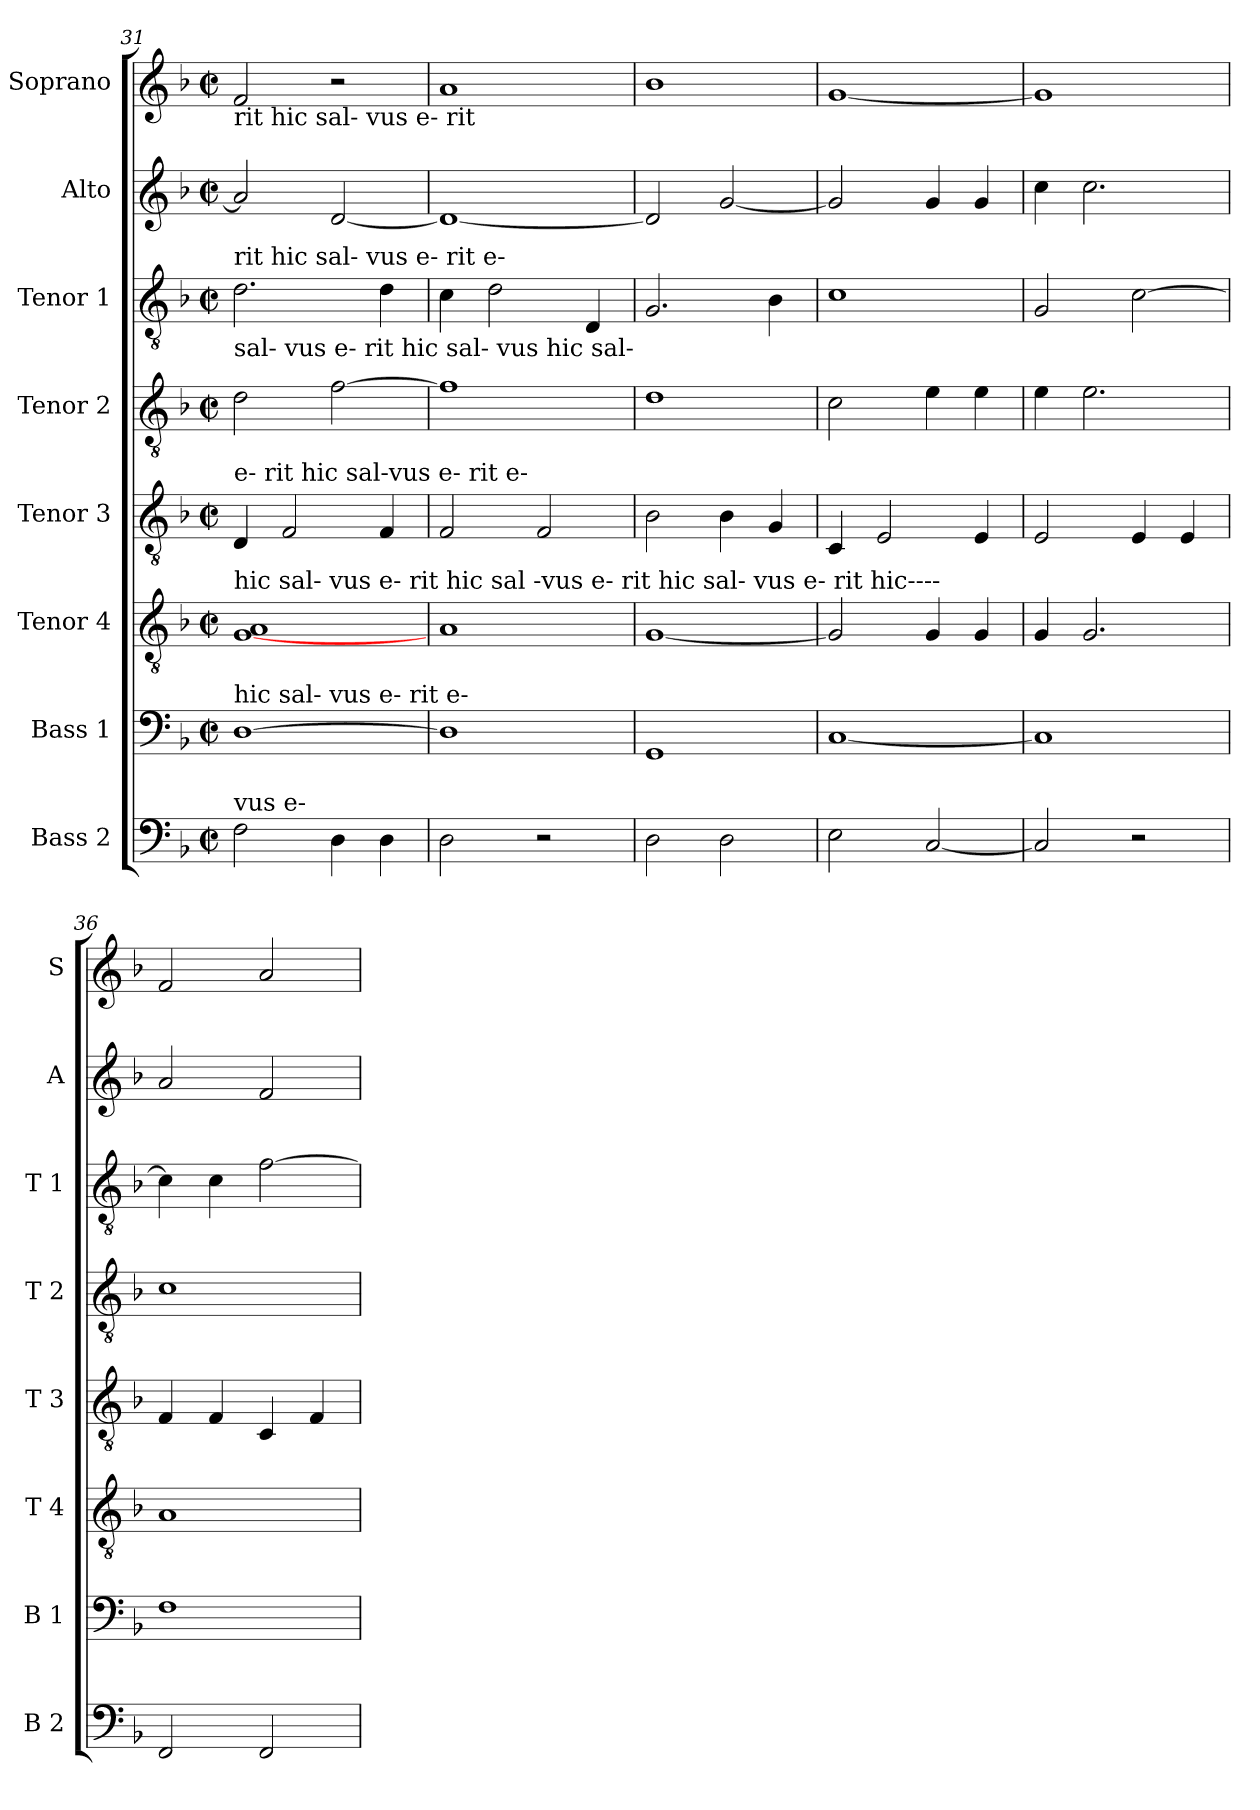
**kern	**kern	**kern	**kern	**kern	**kern	**kern	**kern
*part8	*part7	*part6	*part5	*part4	*part3	*part2	*part1
*staff8	*staff7	*staff6	*staff5	*staff4	*staff3	*staff2	*staff1
*I"Bass 2	*I"Bass 1	*I"Tenor 4	*I"Tenor 3	*I"Tenor 2	*I"Tenor 1	*I"Alto	*I"Soprano
*I'B 2	*I'B 1	*I'T 4	*I'T 3	*I'T 2	*I'T 1	*I'A	*I'S
!!LO:LB:g=z
*clefF4	*clefF4	*clefGv2	*clefGv2	*clefGv2	*clefGv2	*clefG2	*clefG2
*k[b-]	*k[b-]	*k[b-]	*k[b-]	*k[b-]	*k[b-]	*k[b-]	*k[b-]
*F:	*F:	*F:	*F:	*F:	*F:	*F:	*F:
*M2/2	*M2/2	*M2/2	*M2/2	*M2/2	*M2/2	*M2/2	*M2/2
*met(c|)	*met(c|)	*met(c|)	*met(c|)	*met(c|)	*met(c|)	*met(c|)	*met(c|)
=31	=31	=31	=31	=31	=31	=31	=31
!	!	!	!	!	!	!	!LO:TX:b:t=rit                      hic                      sal-                     vus                                                e-         rit
!	!	!	!	!	!LO:TX:a:t=rit                                                  hic                     sal- vus   e-  rit                  e-	!	!
!	!	!	!	!	!LO:TX:b:t=sal-            vus    e-                       rit               hic  sal-                                   vus             hic  sal-	!	!
!	!	!	!LO:TX:a:t=e-                                                 rit                       hic        sal-vus    e-  rit                  e-	!	!	!	!
!	!	!LO:TX:a:t=hic sal-      vus    e-         rit          hic      sal -vus    e-               rit    hic       sal- vus  e-    rit   hic----	!	!	!	!	!
!	!LO:TX:a:t=hic                                               sal-                                vus  e-    rit    e-	!	!	!	!	!	!
!LO:TX:a:t=vus                                                e-	!	!	!	!	!	!	!
2F\	[1D	[1G 1A	4D/	2d\	2.d\	2a/]	2f/
.	.	.	2F/	.	.	.	.
4D\	.	.	.	[2f\	.	[2d/	2r
4D\	.	.	4F/	.	4d\	.	.
=32	=32	=32	=32	=32	=32	=32	=32
2D\	1D]	1A	2F/	1f]	4c\	1d_	1a
.	.	.	.	.	2d\	.	.
2r	.	.	2F/	.	.	.	.
.	.	.	.	.	4D/	.	.
=33	=33	=33	=33	=33	=33	=33	=33
2D\	1GG	[1G	2B-\	1d	2.G/	2d/]	1b-
2D\	.	.	4B-\	.	.	[2g/	.
.	.	.	4G/	.	4B-\	.	.
=34	=34	=34	=34	=34	=34	=34	=34
2E\	[1C	2G/]	4C/	2c\	1c	2g/]	[1g
.	.	.	2E/	.	.	.	.
[2C/	.	4G/	.	4e\	.	4g/	.
.	.	4G/	4E/	4e\	.	4g/	.
=35	=35	=35	=35	=35	=35	=35	=35
2C/]	1C]	4G/	2E/	4e\	2G/	4cc\	1g]
.	.	2.G/	.	2.e\	.	2.cc\	.
2r	.	.	4E/	.	[2c\	.	.
.	.	.	4E/	.	.	.	.
=36	=36	=36	=36	=36	=36	=36	=36
2FF/	1F	1A	4F/	1c	4c\]	2a/	2f/
.	.	.	4F/	.	4c\	.	.
2FF/	.	.	4C/	.	[2f\	2f/	2a/
.	.	.	4F/	.	.	.	.
=	=	=	=	=	=	=	=
*-	*-	*-	*-	*-	*-	*-	*-
